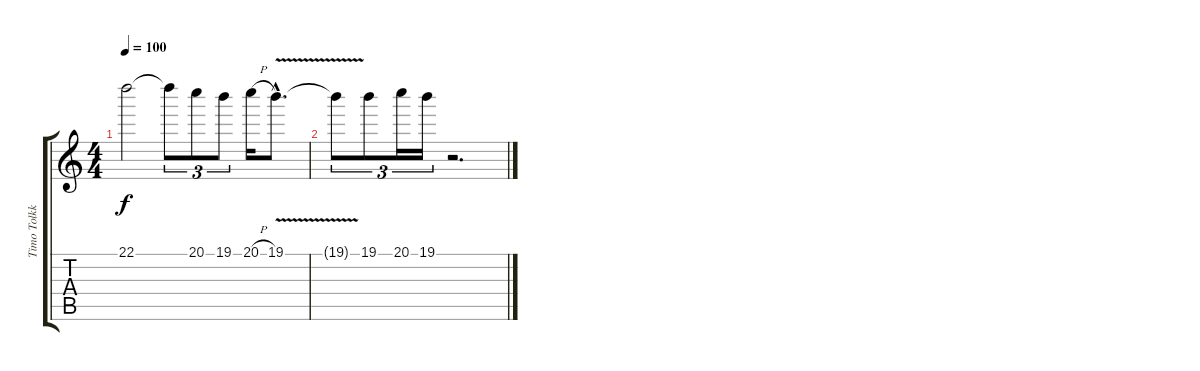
\track ("Timo Tolkki" "Timo Tolkk") {instrument distortionguitar}
\staff {score tabs}
\tuning (E4 B3 G3 D3 A2 E2) {hide}
\ts (4 4)
\tempo 100
\clef g2
\ks c
22.1{t}.2{dy f} 22.1{t}.8{tu (3 2)} 20.1.8{tu (3 2)} 19.1.8{tu (3 2)} 20.1{h}.16 19.1{v hac}.8{d} |
19.1{t}.8{tu (3 2)} 19.1.8{tu (3 2)} 20.1.16{tu (3 2)} 19.1.16{tu (3 2)} r.2{d}
